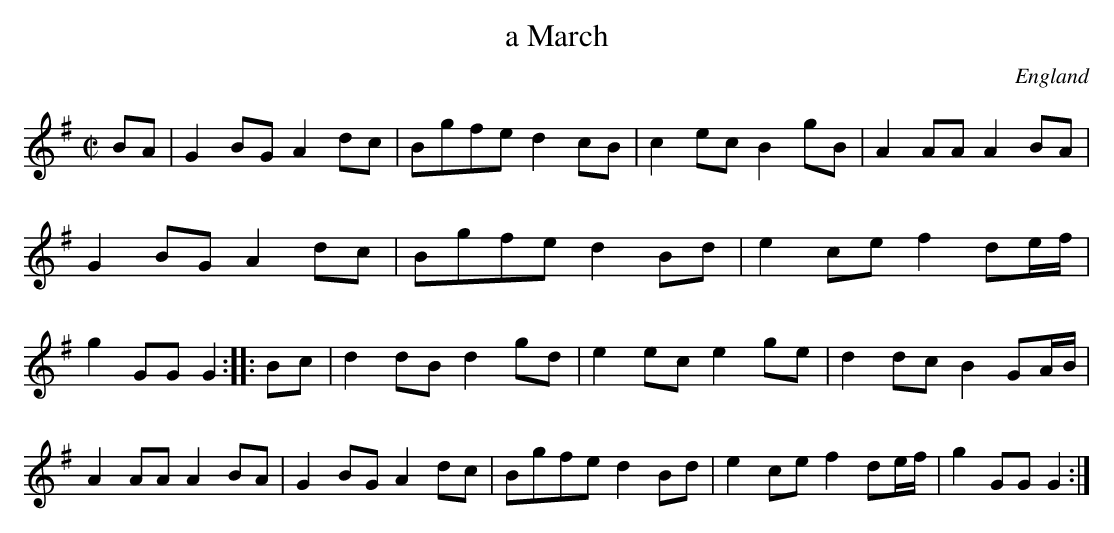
X:1
T:a March
O:England
M:C|
K:G
BA|G2BG A2dc|Bgfe d2cB|c2ec B2gB|A2AA A2BA|\
G2BG A2dc|Bgfe d2Bd|e2ce f2de/2f/2|g2GG G2::\
Bc|d2dB d2gd|e2ec e2ge|\
d2dc B2GA/2B/2|A2AAA2BA|\
G2BGA2dc|Bgfe d2Bd|e2 ce f2 de/2f/2|g2GGG2:|
